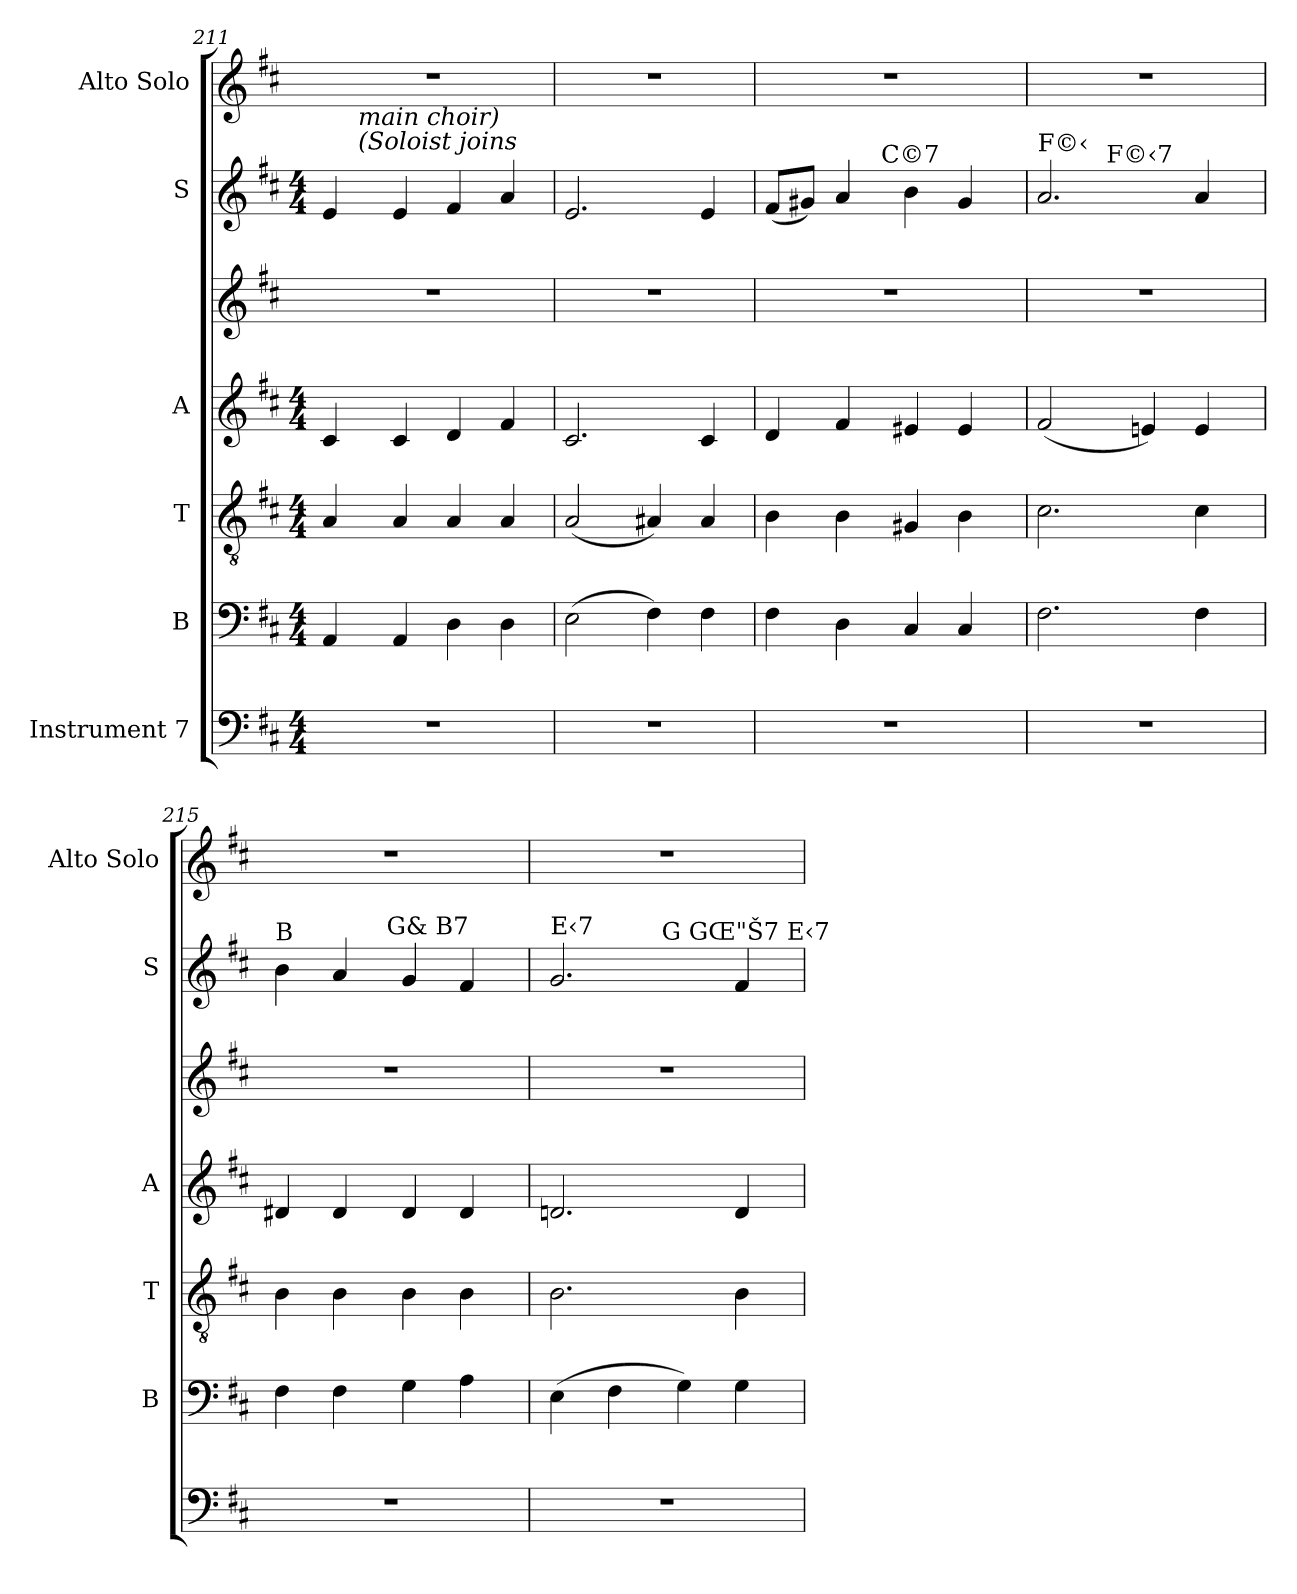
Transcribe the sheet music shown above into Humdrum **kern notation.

**kern	**kern	**kern	**kern	**kern	**kern	**kern
*part7	*part6	*part5	*part4	*part3	*part2	*part1
*staff7	*staff6	*staff5	*staff4	*staff3	*staff2	*staff1
*I"Instrument 7	*I"B	*I"T	*I"A	*	*I"S	*I"Alto Solo
*	*I'B	*I'T	*I'A	*	*I'S	*I'Alto Solo
*clefF4	*clefF4	*clefGv2	*clefG2	*clefG2	*clefG2	*clefG2
*k[f#c#]	*k[f#c#]	*k[f#c#]	*k[f#c#]	*k[f#c#]	*k[f#c#]	*k[f#c#]
*D:	*D:	*D:	*D:	*D:	*D:	*D:
*M4/4	*M4/4	*M4/4	*M4/4	*	*M4/4	*
=211	=211	=211	=211	=211	=211	=211
*	*	*	*	*	*	*^
1r	4AA/	4A/	4c#/	1r	4e/	1r	8ryy
!	!	!	!	!	!	!	!LO:TX:b:i:t=main choir)
!	!	!	!	!	!	!	!LO:TX:b:i:t=(Soloist joins
.	.	.	.	.	.	.	2..ryy
.	4AA/	4A/	4c#/	.	4e/	.	.
.	4D\	4A/	4d/	.	4f#/	.	.
.	4D\	4A/	4f#/	.	4a/	.	.
*	*	*	*	*	*	*v	*v
=212	=212	=212	=212	=212	=212	=212
1r	(>2E\	(<2A/	2.c#/	1r	2.e/	1r
.	4F#\)	4A#X/)	.	.	.	.
.	4F#\	4A#/	4c#/	.	4e/	.
!!LO:LB:g=z
=213	=213	=213	=213	=213	=213	=213
!	!	!	!	!	!LO:TX:a:t=B‹	!
*	*	*	*	*	*^	*
1r	4F#\	4B\	4d/	1r	(<8f#/L	4..ryy	1r
.	.	.	.	.	8g#X/J)	.	.
.	4D\	4B\	4f#/	.	4a/	.	.
!	!	!	!	!	!	!LO:TX:a:t=C©7	!
.	.	.	.	.	.	2ryy	.
.	4C#/	4G#X/	4e#X/	.	4b\	.	.
.	4C#/	4B\	4e#/	.	4g#/	.	.
.	.	.	.	.	.	16ryy	.
=214	=214	=214	=214	=214	=214	=214	=214
!	!	!	!	!	!LO:TX:a:t=F©‹	!	!
1r	2.F#\	2.c#\	(<2f#/	1r	2.a/	4.ryy	1r
!	!	!	!	!	!	!LO:TX:a:t=F©‹7	!
.	.	.	.	.	.	2ryy	.
.	.	.	4en/)	.	.	.	.
.	4F#\	4c#\	4e/	.	4a/	.	.
.	.	.	.	.	.	8ryy	.
=215	=215	=215	=215	=215	=215	=215	=215
!	!	!	!	!	!LO:TX:a:t=B	!	!
1r	4F#\	4B\	4d#X/	1r	4b\	4...ryy	1r
.	4F#\	4B\	4d#/	.	4a/	.	.
!	!	!	!	!	!	!LO:TX:a:t=G& B7	!
.	.	.	.	.	.	2ryy	.
.	4G\	4B\	4d#/	.	4g/	.	.
.	4A\	4B\	4d#/	.	4f#/	.	.
.	.	.	.	.	.	32ryy	.
=216	=216	=216	=216	=216	=216	=216	=216
!	!	!	!	!	!LO:TX:a:t=E‹7	!	!
1r	(>4E\	2.B\	2.dn/	1r	2.g/	4...ryy	1r
.	4F#\	.	.	.	.	.	.
!	!	!	!	!	!	!LO:TX:a:t=G GŒ"Š7 E‹7	!
.	.	.	.	.	.	2ryy	.
.	4G\)	.	.	.	.	.	.
.	4G\	4B\	4d/	.	4f#/	.	.
.	.	.	.	.	.	32ryy	.
*	*	*	*	*	*v	*v	*
=	=	=	=	=	=	=
*-	*-	*-	*-	*-	*-	*-
